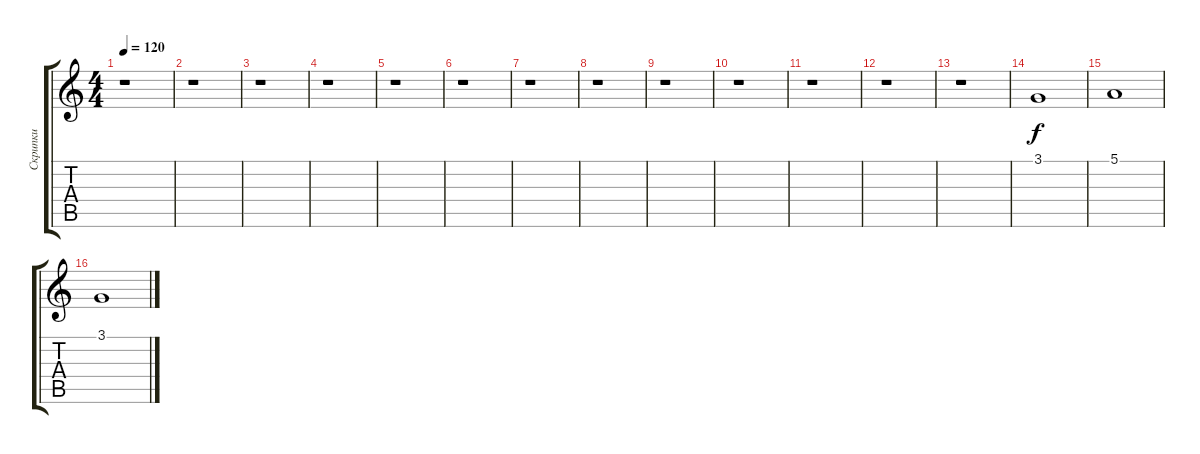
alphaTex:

\track ("Скрипки" "Скрипки") {instrument synthstrings1}
\staff {score tabs}
\tuning (E4 B3 G3 D3 A2 E2) {hide}
\ts (4 4)
\tempo 120
\clef g2
\ks c
r.1{dy f instrument synthstrings1} |
r.1 |
r.1 |
r.1 |
r.1 |
r.1 |
r.1 |
r.1 |
r.1 |
r.1 |
r.1 |
r.1 |
r.1 |
3.1.1 |
5.1.1 |
3.1.1
